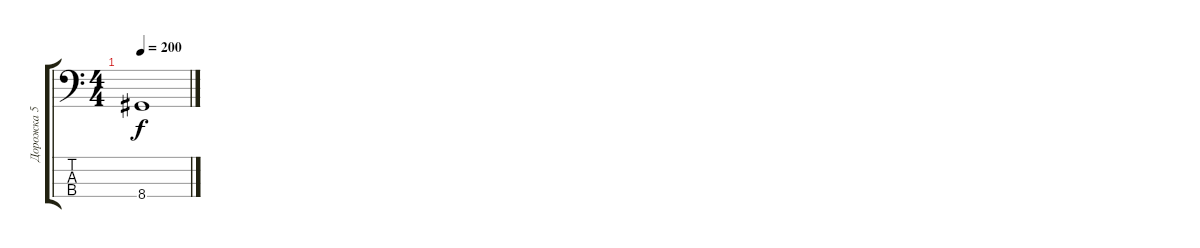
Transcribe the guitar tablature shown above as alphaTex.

\track ("Дорожка 5" "Дорожка 5") {instrument electricbasspick}
\staff {score tabs}
\tuning (F2 C2 G1 C1) {hide}
\ts (4 4)
\tempo 200
\clef f4
\ks c
8.4{t}.1{dy f}
